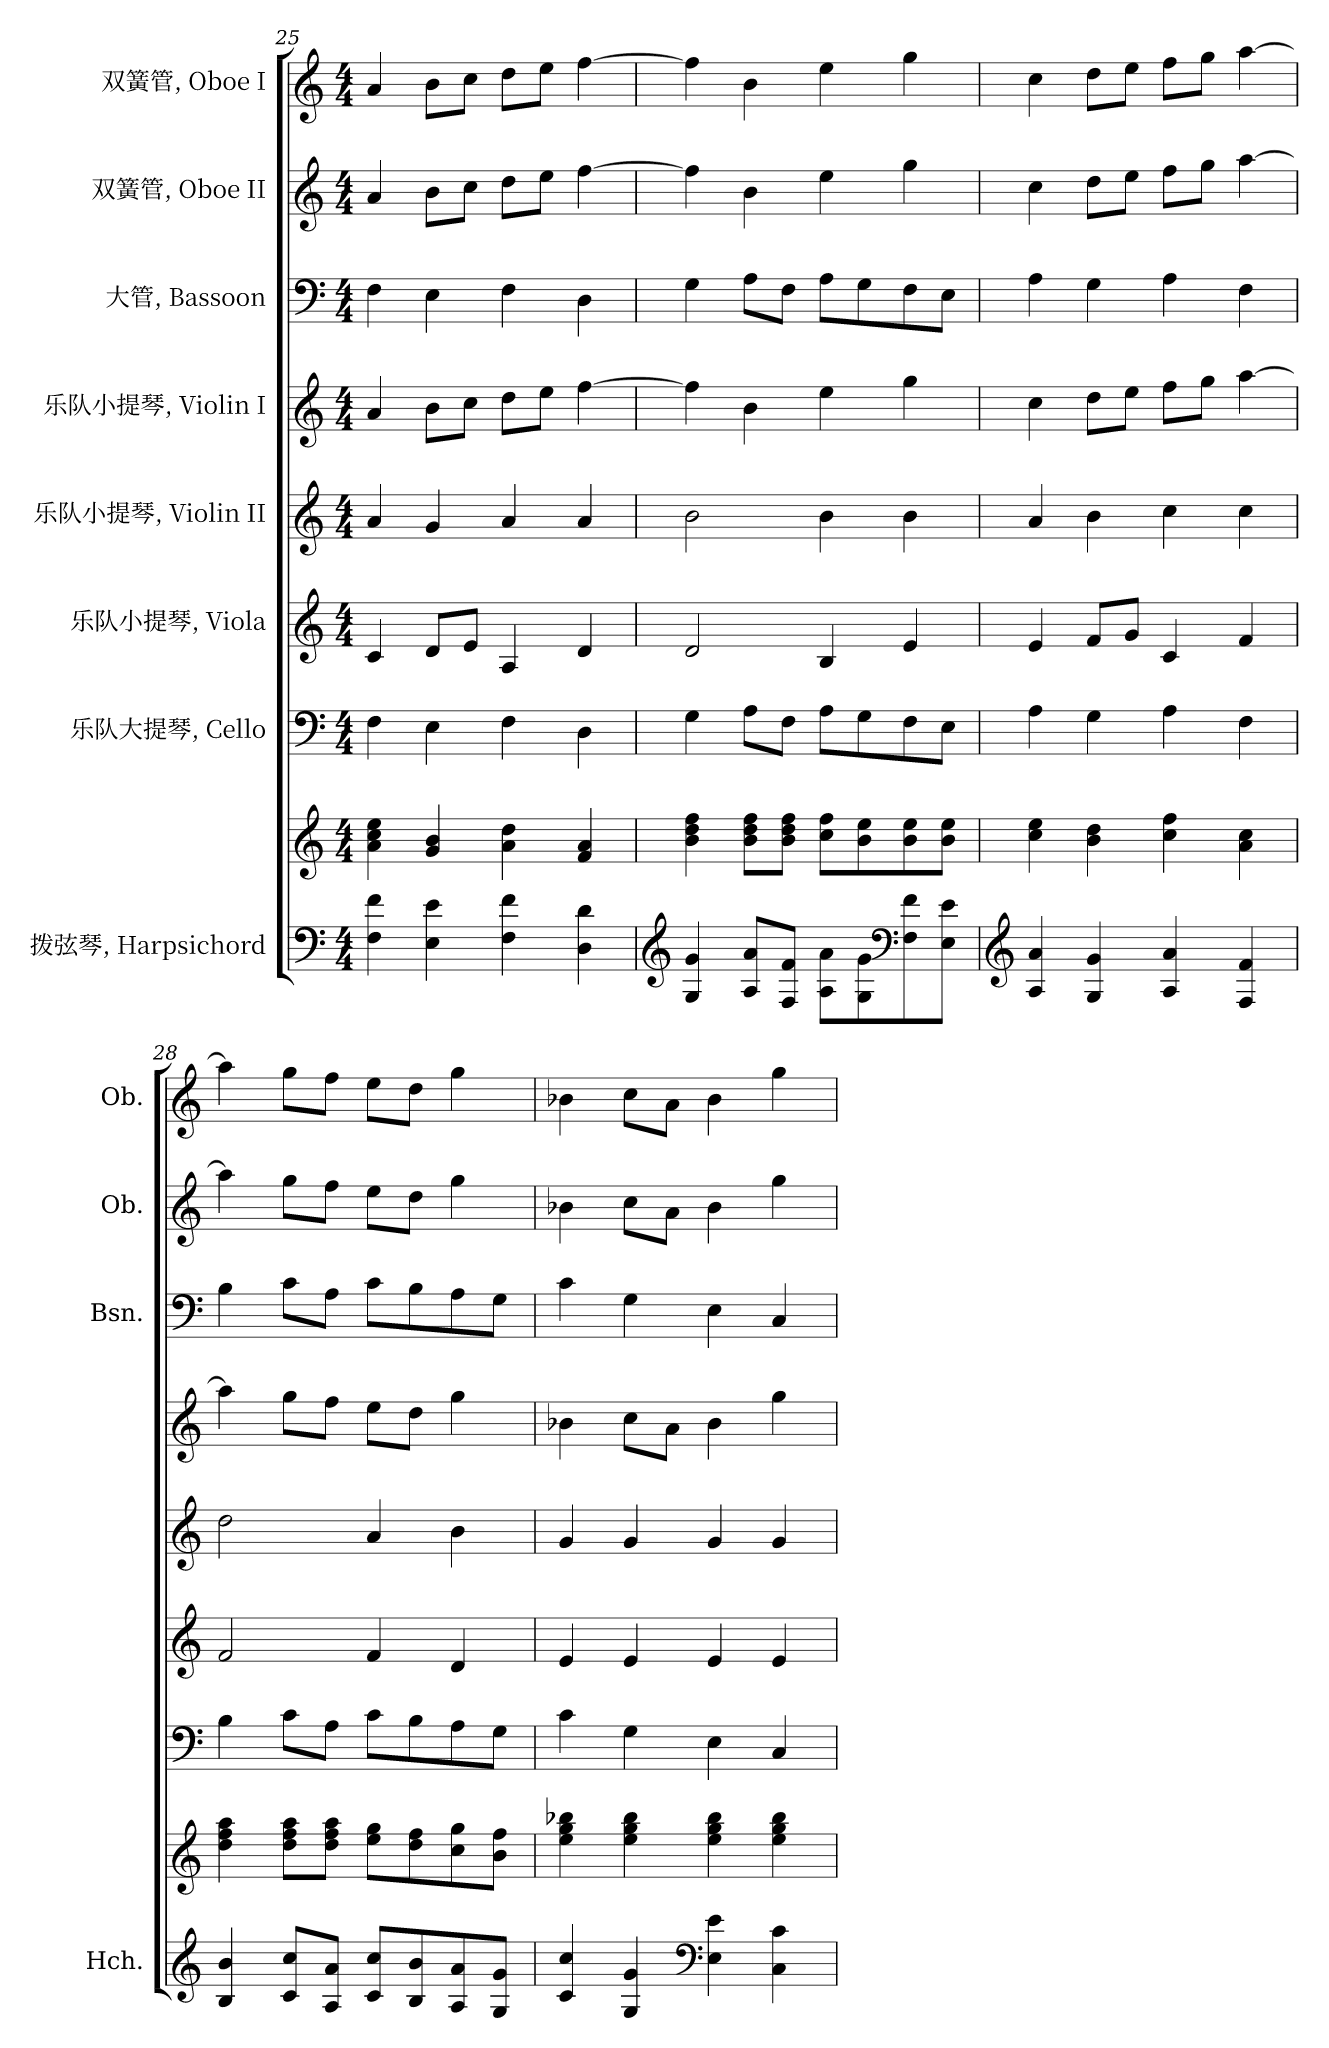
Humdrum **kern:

**kern	**kern	**kern	**kern	**kern	**kern	**kern	**kern	**kern
*part8	*part8	*part7	*part6	*part5	*part4	*part3	*part2	*part1
*staff9	*staff8	*staff7	*staff6	*staff5	*staff4	*staff3	*staff2	*staff1
*I"拨弦琴, Harpsichord	*	*I"乐队大提琴, Cello	*I"乐队小提琴, Viola	*I"乐队小提琴, Violin II	*I"乐队小提琴, Violin I	*I"大管, Bassoon	*I"双簧管, Oboe II	*I"双簧管, Oboe I
*I'Hch.	*	*	*	*	*	*I'Bsn.	*I'Ob.	*I'Ob.
*clefF4	*clefG2	*clefF4	*clefG2	*clefG2	*clefG2	*clefF4	*clefG2	*clefG2
*k[]	*k[]	*k[]	*k[]	*k[]	*k[]	*k[]	*k[]	*k[]
*M4/4	*M4/4	*M4/4	*M4/4	*M4/4	*M4/4	*M4/4	*M4/4	*M4/4
=25	=25	=25	=25	=25	=25	=25	=25	=25
4F\ 4f\	4a\ 4cc\ 4ee\	4F\	4c/	4a/	4a/	4F\	4a/	4a/
4E\ 4e\	4g/ 4b/	4E\	8d/L	4g/	8b\L	4E\	8b\L	8b\L
.	.	.	8e/J	.	8cc\J	.	8cc\J	8cc\J
4F\ 4f\	4a\ 4dd\	4F\	4A/	4a/	8dd\L	4F\	8dd\L	8dd\L
.	.	.	.	.	8ee\J	.	8ee\J	8ee\J
4D\ 4d\	4f/ 4a/	4D\	4d/	4a/	[4ff\	4D\	[4ff\	[4ff\
=26	=26	=26	=26	=26	=26	=26	=26	=26
*clefG2	*	*	*	*	*	*	*	*
4G/ 4g/	4b\ 4dd\ 4ff\	4G\	2d/	2b\	4ff\]	4G\	4ff\]	4ff\]
8A/ 8a/L	8b\ 8dd\ 8ff\L	8A\L	.	.	4b\	8A\L	4b\	4b\
8F/ 8f/J	8b\ 8dd\ 8ff\J	8F\J	.	.	.	8F\J	.	.
8A\ 8a\L	8cc\ 8ff\L	8A\L	4B/	4b\	4ee\	8A\L	4ee\	4ee\
8G\ 8g\	8b\ 8ee\	8G\	.	.	.	8G\	.	.
*clefF4	*	*	*	*	*	*	*	*
8F\ 8f\	8b\ 8ee\	8F\	4e/	4b\	4gg\	8F\	4gg\	4gg\
8E\ 8e\J	8b\ 8ee\J	8E\J	.	.	.	8E\J	.	.
=27	=27	=27	=27	=27	=27	=27	=27	=27
*clefG2	*	*	*	*	*	*	*	*
4A/ 4a/	4cc\ 4ee\	4A\	4e/	4a/	4cc\	4A\	4cc\	4cc\
4G/ 4g/	4b\ 4dd\	4G\	8f/L	4b\	8dd\L	4G\	8dd\L	8dd\L
.	.	.	8g/J	.	8ee\J	.	8ee\J	8ee\J
4A/ 4a/	4cc\ 4ff\	4A\	4c/	4cc\	8ff\L	4A\	8ff\L	8ff\L
.	.	.	.	.	8gg\J	.	8gg\J	8gg\J
4F/ 4f/	4a\ 4cc\	4F\	4f/	4cc\	[4aa\	4F\	[4aa\	[4aa\
!!LO:PB:g=z
=28	=28	=28	=28	=28	=28	=28	=28	=28
4B/ 4b/	4dd\ 4ff\ 4aa\	4B\	2f/	2dd\	4aa\]	4B\	4aa\]	4aa\]
8c/ 8cc/L	8dd\ 8ff\ 8aa\L	8c\L	.	.	8gg\L	8c\L	8gg\L	8gg\L
8A/ 8a/J	8dd\ 8ff\ 8aa\J	8A\J	.	.	8ff\J	8A\J	8ff\J	8ff\J
8c/ 8cc/L	8ee\ 8gg\L	8c\L	4f/	4a/	8ee\L	8c\L	8ee\L	8ee\L
8B/ 8b/	8dd\ 8ff\	8B\	.	.	8dd\J	8B\	8dd\J	8dd\J
8A/ 8a/	8cc\ 8gg\	8A\	4d/	4b\	4gg\	8A\	4gg\	4gg\
8G/ 8g/J	8b\ 8ff\J	8G\J	.	.	.	8G\J	.	.
=29	=29	=29	=29	=29	=29	=29	=29	=29
4c/ 4cc/	4ee\ 4gg\ 4bb-X\	4c\	4e/	4g/	4b-X\	4c\	4b-X\	4b-X\
4G/ 4g/	4ee\ 4gg\ 4bb-\	4G\	4e/	4g/	8cc\L	4G\	8cc\L	8cc\L
.	.	.	.	.	8a\J	.	8a\J	8a\J
*clefF4	*	*	*	*	*	*	*	*
4E\ 4e\	4ee\ 4gg\ 4bb-\	4E\	4e/	4g/	4b-\	4E\	4b-\	4b-\
4C\ 4c\	4ee\ 4gg\ 4bb-\	4C/	4e/	4g/	4gg\	4C/	4gg\	4gg\
=	=	=	=	=	=	=	=	=
*-	*-	*-	*-	*-	*-	*-	*-	*-
